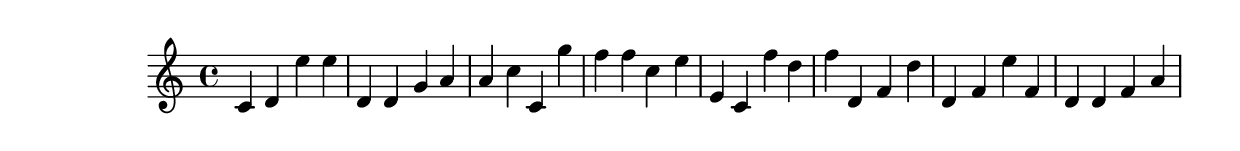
%% Do not edit this file; it is auto-generated from LSR http://lsr.dsi.unimi.it
%% This file is in the public domain.
%% Tags: pitches
\version "2.11.35"

\header { texidoc = "
This Scheme-based snippet allows you to generate 32 random notes (or as
many as you want), based on the current time (or any randomish number
you might wish to specify instead, so you can obtain the same random
notes each time): i.e. to get different random notes patterns, just
change this number.
" }
% begin verbatim
\score {
{ #(let ((random-state (seed->random-state (current-time))))
    (ly:export
     (make-music 'SequentialMusic 'elements
      (map (lambda x
           (let ((idx (random 12 random-state)))
            (make-music 'EventChord
             'elements (list (make-music 'NoteEvent
                              'duration (ly:make-duration 2 0 1 1)
                              'pitch (ly:make-pitch (quotient idx 7)
                                      (remainder idx 7)
                                      0))))))
       (make-list 32)))))
   }
}
